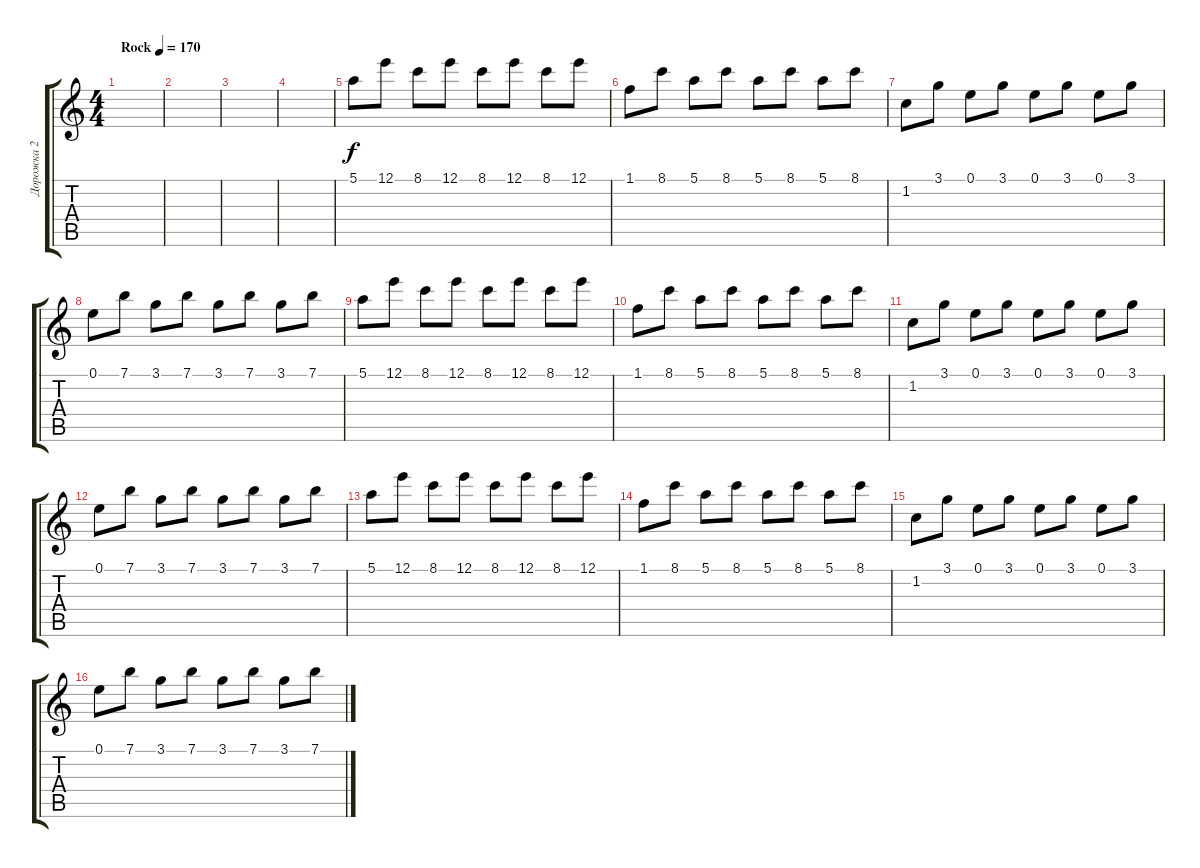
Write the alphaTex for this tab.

\track ("Дорожка 2" "Дорожка 2") {instrument electricguitarclean}
\staff {score tabs}
\tuning (E4 B3 G3 D3 A2 E2) {hide}
\ts (4 4)
\tempo (170 "Rock")
\clef g2
\ks c
|
|
|
|
5.1.8 12.1.8 8.1.8 12.1.8 8.1.8 12.1.8 8.1.8 12.1.8 |
1.1.8 8.1.8 5.1.8 8.1.8 5.1.8 8.1.8 5.1.8 8.1.8 |
1.2.8 3.1.8 0.1.8 3.1.8 0.1.8 3.1.8 0.1.8 3.1.8 |
0.1.8 7.1.8 3.1.8 7.1.8 3.1.8 7.1.8 3.1.8 7.1.8 |
5.1.8 12.1.8 8.1.8 12.1.8 8.1.8 12.1.8 8.1.8 12.1.8 |
1.1.8 8.1.8 5.1.8 8.1.8 5.1.8 8.1.8 5.1.8 8.1.8 |
1.2.8 3.1.8 0.1.8 3.1.8 0.1.8 3.1.8 0.1.8 3.1.8 |
0.1.8 7.1.8 3.1.8 7.1.8 3.1.8 7.1.8 3.1.8 7.1.8 |
5.1.8 12.1.8 8.1.8 12.1.8 8.1.8 12.1.8 8.1.8 12.1.8 |
1.1.8 8.1.8 5.1.8 8.1.8 5.1.8 8.1.8 5.1.8 8.1.8 |
1.2.8 3.1.8 0.1.8 3.1.8 0.1.8 3.1.8 0.1.8 3.1.8 |
0.1.8 7.1.8 3.1.8 7.1.8 3.1.8 7.1.8 3.1.8 7.1.8
